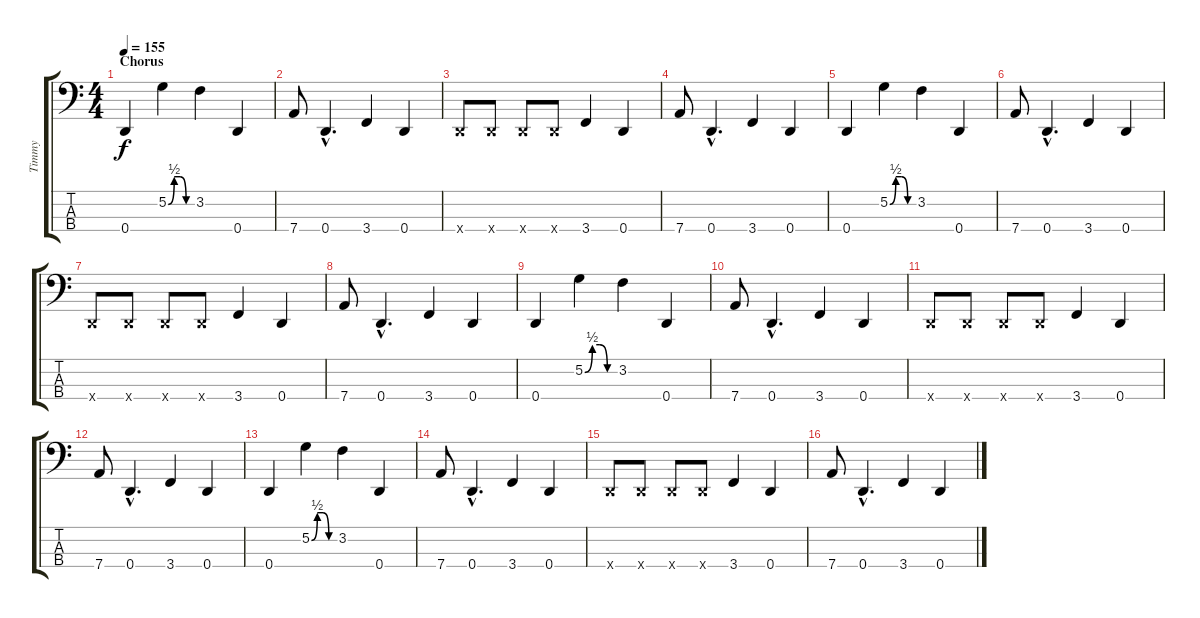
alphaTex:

\track ("Timmy" "Timmy") {instrument electricbassfinger}
\staff {score tabs}
\tuning (G2 D2 A1 D1) {hide}
\ts (4 4)
\section ("" "Chorus")
\tempo 155
\clef f4
\ks c
0.4.4{dy f} 5.2{be (custom 0 0 15 2 30 2 45 0 60 0)}.4 3.2.4 0.4.4 |
7.4.8 0.4{hac}.4{d} 3.4.4 0.4.4 |
0.4{x}.8 0.4{x}.8 0.4{x}.8 0.4{x}.8 3.4.4 0.4.4 |
7.4.8 0.4{hac}.4{d} 3.4.4 0.4.4 |
0.4.4 5.2{be (custom 0 0 15 2 30 2 45 0 60 0)}.4 3.2.4 0.4.4 |
7.4.8 0.4{hac}.4{d} 3.4.4 0.4.4 |
0.4{x}.8 0.4{x}.8 0.4{x}.8 0.4{x}.8 3.4.4 0.4.4 |
7.4.8 0.4{hac}.4{d} 3.4.4 0.4.4 |
0.4.4 5.2{be (custom 0 0 15 2 30 2 45 0 60 0)}.4 3.2.4 0.4.4 |
7.4.8 0.4{hac}.4{d} 3.4.4 0.4.4 |
0.4{x}.8 0.4{x}.8 0.4{x}.8 0.4{x}.8 3.4.4 0.4.4 |
7.4.8 0.4{hac}.4{d} 3.4.4 0.4.4 |
0.4.4 5.2{be (custom 0 0 15 2 30 2 45 0 60 0)}.4 3.2.4 0.4.4 |
7.4.8 0.4{hac}.4{d} 3.4.4 0.4.4 |
0.4{x}.8 0.4{x}.8 0.4{x}.8 0.4{x}.8 3.4.4 0.4.4 |
7.4.8 0.4{hac}.4{d} 3.4.4 0.4.4
